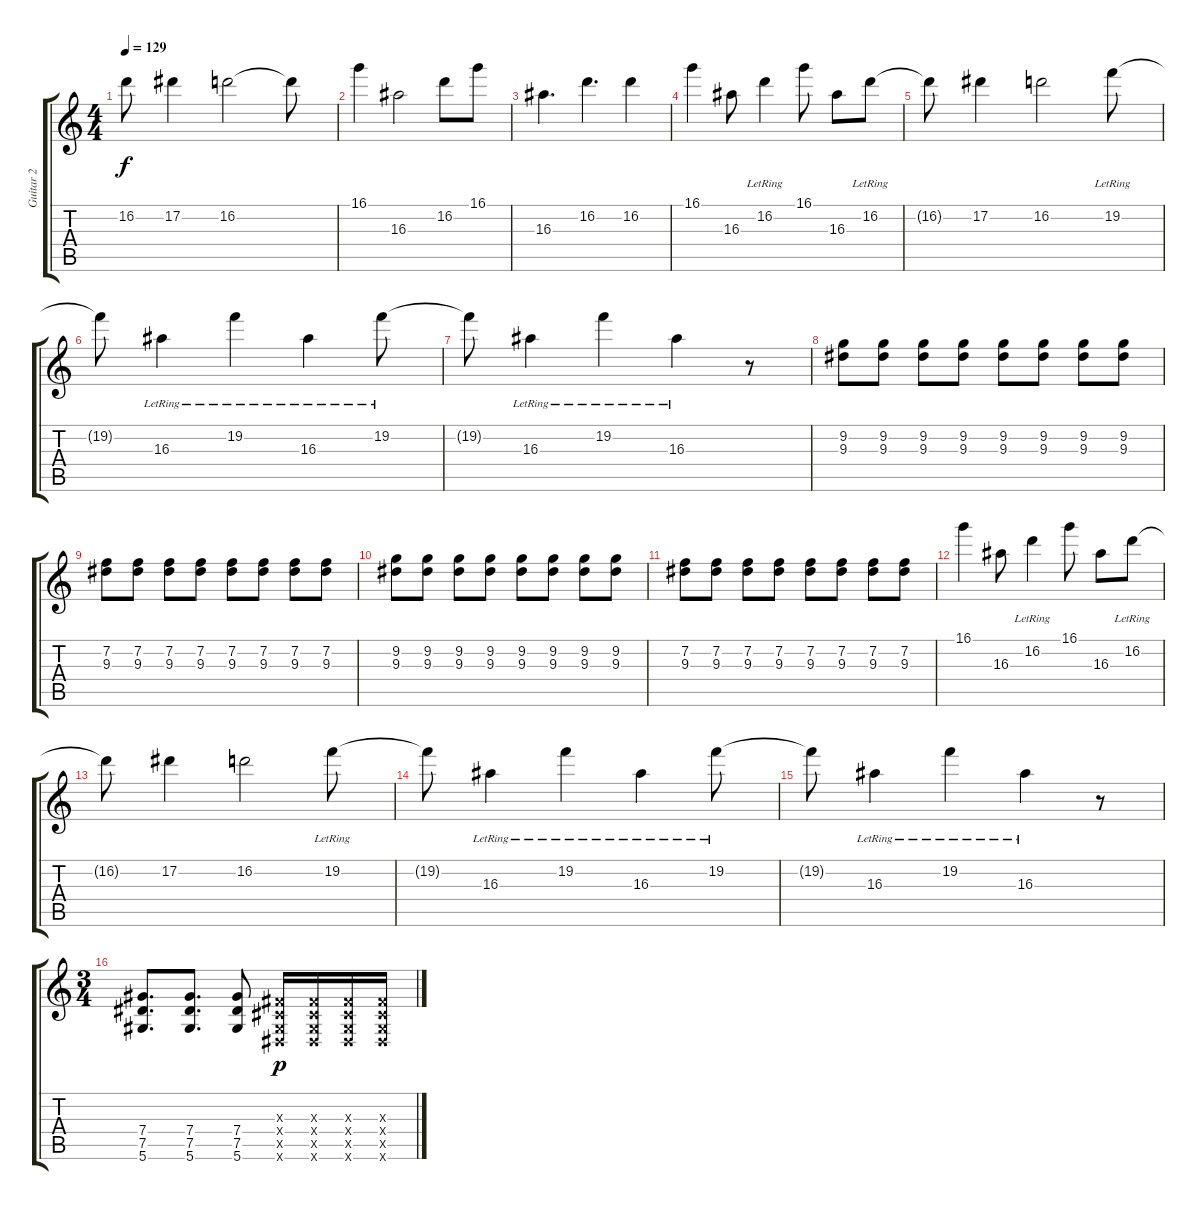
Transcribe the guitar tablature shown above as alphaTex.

\track ("Guitar 2" "Guitar 2") {instrument distortionguitar}
\staff {score tabs}
\tuning (Eb4 Bb3 Gb3 Db3 Ab2 Eb2) {hide}
\ts (4 4)
\tempo 129
\clef g2
\ks c
16.2{t}.8{dy f} 17.2.4 16.2.2 16.2{t}.8 |
16.1.4 16.3.2 16.2.8 16.1.8 |
16.3.4{d} 16.2.4{d} 16.2.4 |
16.1.4 16.3.8 16.2{lr}.4 16.1.8 16.3.8 16.2{lr}.8 |
16.2{t}.8 17.2.4 16.2.2 19.2{lr}.8 |
19.2{t}.8 16.3{lr}.4 19.2{lr}.4 16.3{lr}.4 19.2{lr}.8 |
19.2{t}.8 16.3{lr}.4 19.2{lr}.4 16.3{lr}.4 r.8 |
(9.2 9.3).8 (9.2 9.3).8 (9.2 9.3).8 (9.2 9.3).8 (9.2 9.3).8 (9.2 9.3).8 (9.2 9.3).8 (9.2 9.3).8 |
(7.2 9.3).8 (7.2 9.3).8 (7.2 9.3).8 (7.2 9.3).8 (7.2 9.3).8 (7.2 9.3).8 (7.2 9.3).8 (7.2 9.3).8 |
(9.2 9.3).8 (9.2 9.3).8 (9.2 9.3).8 (9.2 9.3).8 (9.2 9.3).8 (9.2 9.3).8 (9.2 9.3).8 (9.2 9.3).8 |
(7.2 9.3).8 (7.2 9.3).8 (7.2 9.3).8 (7.2 9.3).8 (7.2 9.3).8 (7.2 9.3).8 (7.2 9.3).8 (7.2 9.3).8 |
16.1.4 16.3.8 16.2{lr}.4 16.1.8 16.3.8 16.2{lr}.8 |
16.2{t}.8 17.2.4 16.2.2 19.2{lr}.8 |
19.2{t}.8 16.3{lr}.4 19.2{lr}.4 16.3{lr}.4 19.2{lr}.8 |
19.2{t}.8 16.3{lr}.4 19.2{lr}.4 16.3{lr}.4 r.8 |
\ts (3 4)
(7.4 7.5 5.6).8{d volume 14} (7.4 7.5 5.6).8{d} (7.4 7.5 5.6).8 (0.3{x} 0.4{x} 0.5{x} 0.6{x}).16{dy p} (0.3{x} 0.4{x} 0.5{x} 0.6{x}).16 (0.3{x} 0.4{x} 0.5{x} 0.6{x}).16 (0.3{x} 0.4{x} 0.5{x} 0.6{x}).16
